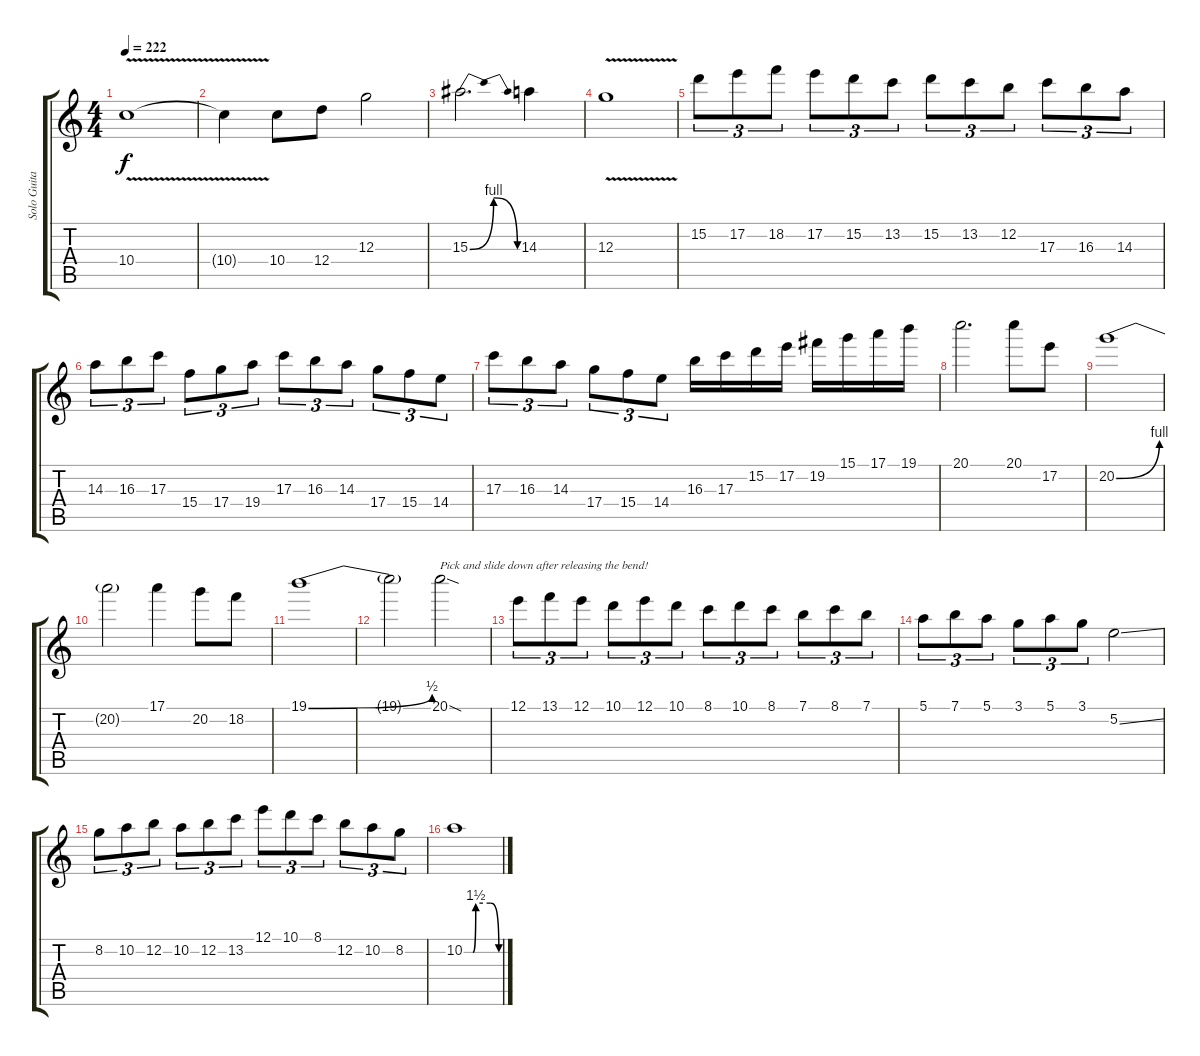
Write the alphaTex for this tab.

\track ("Solo Guitar" "Solo Guita") {instrument distortionguitar}
\staff {score tabs}
\tuning (E4 B3 G3 D3 A2 E2) {hide}
\ts (4 4)
\tempo 222
\clef g2
\ks c
10.4{v}.1{dy f} |
10.4{t}.4 10.4.8 12.4.8 12.3.2 |
15.3{be (bendrelease 0 0 15 4 45 4 60 0)}.2{d} 14.3.4 |
12.3{v}.1 |
15.2.8{tu (3 2)} 17.2.8{tu (3 2)} 18.2.8{tu (3 2)} 17.2.8{tu (3 2)} 15.2.8{tu (3 2)} 13.2.8{tu (3 2)} 15.2.8{tu (3 2)} 13.2.8{tu (3 2)} 12.2.8{tu (3 2)} 17.3.8{tu (3 2)} 16.3.8{tu (3 2)} 14.3.8{tu (3 2)} |
14.3.8{tu (3 2)} 16.3.8{tu (3 2)} 17.3.8{tu (3 2)} 15.4.8{tu (3 2)} 17.4.8{tu (3 2)} 19.4.8{tu (3 2)} 17.3.8{tu (3 2)} 16.3.8{tu (3 2)} 14.3.8{tu (3 2)} 17.4.8{tu (3 2)} 15.4.8{tu (3 2)} 14.4.8{tu (3 2)} |
17.3.8{tu (3 2)} 16.3.8{tu (3 2)} 14.3.8{tu (3 2)} 17.4.8{tu (3 2)} 15.4.8{tu (3 2)} 14.4.8{tu (3 2)} 16.3.16 17.3.16 15.2.16 17.2.16 19.2.16 15.1.16 17.1.16 19.1.16 |
20.1.2{d} 20.1.8 17.2.8 |
20.2{be (bend 0 0 60 4)}.1 |
20.2{t}.2 17.1.4 20.2.8 18.2.8 |
19.1{be (bend 0 0 60 2)}.1 |
19.1{t}.2 20.1{sod}.2{txt "Pick and slide down after releasing the bend!"} |
12.1.8{tu (3 2)} 13.1.8{tu (3 2)} 12.1.8{tu (3 2)} 10.1.8{tu (3 2)} 12.1.8{tu (3 2)} 10.1.8{tu (3 2)} 8.1.8{tu (3 2)} 10.1.8{tu (3 2)} 8.1.8{tu (3 2)} 7.1.8{tu (3 2)} 8.1.8{tu (3 2)} 7.1.8{tu (3 2)} |
5.1.8{tu (3 2)} 7.1.8{tu (3 2)} 5.1.8{tu (3 2)} 3.1.8{tu (3 2)} 5.1.8{tu (3 2)} 3.1.8{tu (3 2)} 5.2{ss}.2 |
8.2.8{tu (3 2)} 10.2.8{tu (3 2)} 12.2.8{tu (3 2)} 10.2.8{tu (3 2)} 12.2.8{tu (3 2)} 13.2.8{tu (3 2)} 12.1.8{tu (3 2)} 10.1.8{tu (3 2)} 8.1.8{tu (3 2)} 12.2.8{tu (3 2)} 10.2.8{tu (3 2)} 8.2.8{tu (3 2)} |
10.2{be (custom 0 0 15 0 20 6 45 6 60 0)}.1
